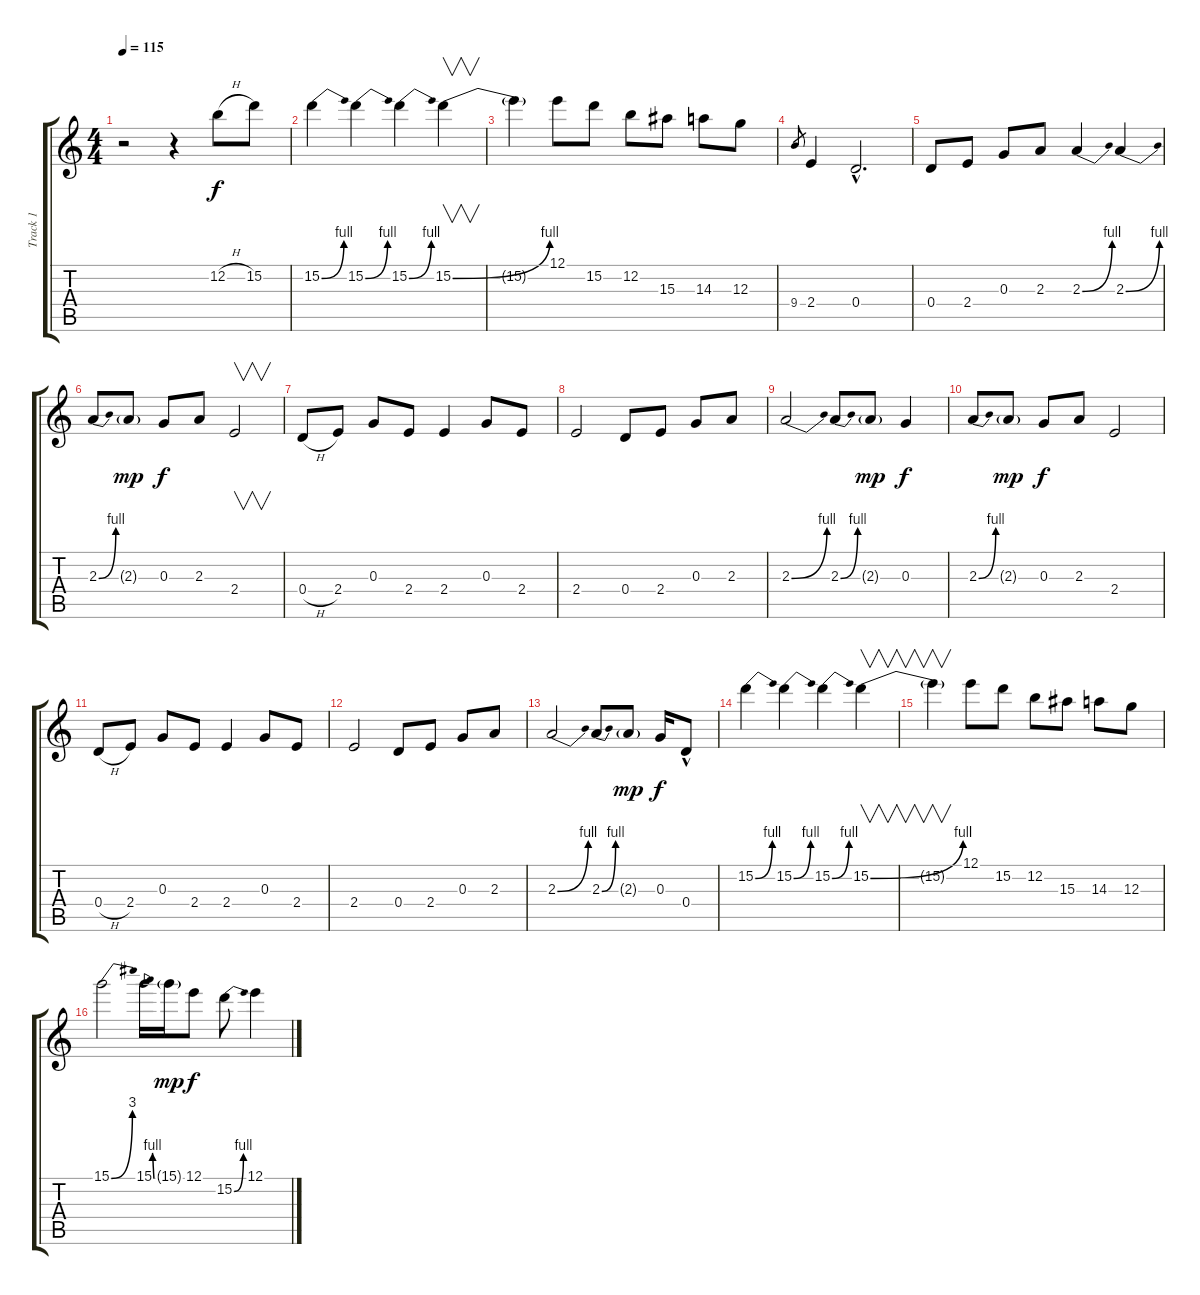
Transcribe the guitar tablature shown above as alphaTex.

\track ("Track 1" "Track 1") {instrument overdrivenguitar}
\staff {score tabs}
\tuning (E4 B3 G3 D3 A2 E2) {hide}
\ts (4 4)
\tempo 115
\clef g2
\ks c
r.2{dy f} r.4 12.2{h}.8 15.2.8 |
15.2{be (bend 0 0 60 4)}.4 15.2{be (bend 0 0 60 4)}.4 15.2{be (bend 0 0 60 4)}.4 15.2{be (bend 0 0 60 4)}.4{v} |
15.2{t}.4 12.1.8 15.2.8 12.2.8 15.3.8 14.3.8 12.3.8 |
9.4.8{gr} 2.4.4 0.4{hac}.2{d} |
0.4.8 2.4.8 0.3.8 2.3.8 2.3{be (bend 0 0 60 4)}.4 2.3{be (bend 0 0 60 4)}.4 |
2.3{be (bend 0 0 60 4)}.8 2.3{g}.8{dy mp} 0.3.8{dy f} 2.3.8 2.4.2{v} |
0.4{h}.8 2.4.8 0.3.8 2.4.8 2.4.4 0.3.8 2.4.8 |
2.4.2 0.4.8 2.4.8 0.3.8 2.3.8 |
2.3{be (bend 0 0 60 4)}.2 2.3{be (bend 0 0 60 4)}.8 2.3{g}.8{dy mp} 0.3.4{dy f} |
2.3{be (bend 0 0 60 4)}.8 2.3{g}.8{dy mp} 0.3.8{dy f} 2.3.8 2.4.2 |
0.4{h}.8 2.4.8 0.3.8 2.4.8 2.4.4 0.3.8 2.4.8 |
2.4.2 0.4.8 2.4.8 0.3.8 2.3.8 |
2.3{be (bend 0 0 60 4)}.2 2.3{be (bend 0 0 60 4)}.8 2.3{g}.8{dy mp} 0.3.16{dy f} 0.4{hac}.8 |
15.2{be (bend 0 0 60 4)}.4 15.2{be (bend 0 0 60 4)}.4 15.2{be (bend 0 0 60 4)}.4 15.2{be (bend 0 0 60 4)}.4{v} |
15.2{t}.4{v} 12.1.8 15.2.8 12.2.8 15.3.8 14.3.8 12.3.8 |
15.1{be (bend 0 0 60 12)}.2 15.1{be (bend 0 0 60 4)}.16 15.1{g}.16{dy mp} 12.1.8{dy f} 15.2{be (bend 0 0 60 4)}.8 12.1.4
